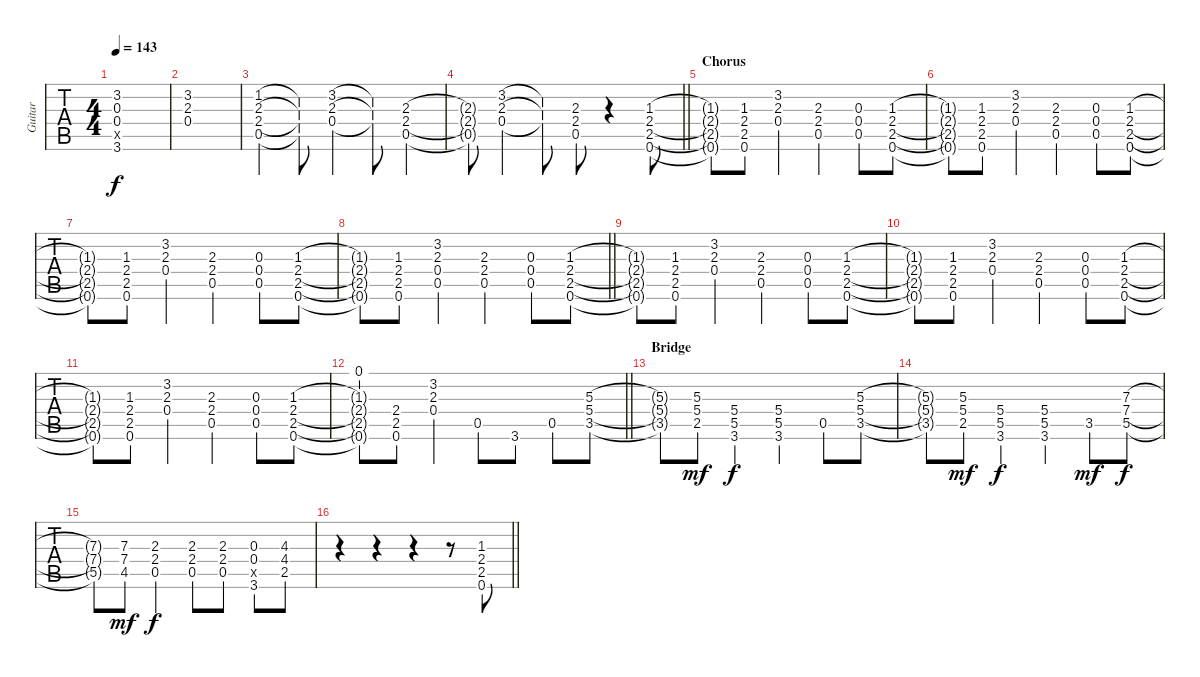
\track ("Guitar" "Guitar") {instrument distortionguitar}
\staff {tabs}
\tuning (F4 C4 Ab3 Eb3 Bb2 F2) {hide}
\ts (4 4)
\tempo 143
\clef g2
\ks c
(3.2 0.3 0.4 0.5{x} 3.6).1{dy f} |
(3.2 2.3 0.4).1 |
(1.2 2.3 2.4 0.5).4 (1.2{t} 2.3{t} 2.4{t} 0.5{t}).8 (3.2 2.3 0.4).4 (3.2{t} 2.3{t} 0.4{t}).8 (2.3 2.4 0.5).4 |
\barLineRight lightlight
(2.3{t} 2.4{t} 0.5{t}).8 (3.2 2.3 0.4).4 (3.2{t} 2.3{t} 0.4{t}).8 (2.3 2.4 0.5).8 r.4 (1.3 2.4 2.5 0.6).8 |
\section ("" "Chorus")
(1.3{t} 2.4{t} 2.5{t} 0.6{t}).8 (1.3 2.4 2.5 0.6).8 (3.2 2.3 0.4).4 (2.3 2.4 0.5).4 (0.3 0.4 0.5).8 (1.3 2.4 2.5 0.6).8 |
(1.3{t} 2.4{t} 2.5{t} 0.6{t}).8 (1.3 2.4 2.5 0.6).8 (3.2 2.3 0.4).4 (2.3 2.4 0.5).4 (0.3 0.4 0.5).8 (1.3 2.4 2.5 0.6).8 |
(1.3{t} 2.4{t} 2.5{t} 0.6{t}).8 (1.3 2.4 2.5 0.6).8 (3.2 2.3 0.4).4 (2.3 2.4 0.5).4 (0.3 0.4 0.5).8 (1.3 2.4 2.5 0.6).8 |
\barLineRight lightlight
(1.3{t} 2.4{t} 2.5{t} 0.6{t}).8 (1.3 2.4 2.5 0.6).8 (3.2 2.3 0.4 0.5).4 (2.3 2.4 0.5).4 (0.3 0.4 0.5).8 (1.3 2.4 2.5 0.6).8 |
(1.3{t} 2.4{t} 2.5{t} 0.6{t}).8 (1.3 2.4 2.5 0.6).8 (3.2 2.3 0.4).4 (2.3 2.4 0.5).4 (0.3 0.4 0.5).8 (1.3 2.4 2.5 0.6).8 |
(1.3{t} 2.4{t} 2.5{t} 0.6{t}).8 (1.3 2.4 2.5 0.6).8 (3.2 2.3 0.4).4 (2.3 2.4 0.5).4 (0.3 0.4 0.5).8 (1.3 2.4 2.5 0.6).8 |
(1.3{t} 2.4{t} 2.5{t} 0.6{t}).8 (1.3 2.4 2.5 0.6).8 (3.2 2.3 0.4).4 (2.3 2.4 0.5).4 (0.3 0.4 0.5).8 (1.3 2.4 2.5 0.6).8 |
\barLineRight lightlight
(0.1 1.3{t} 2.4{t} 2.5{t} 0.6{t}).8 (2.4 2.5 0.6).8 (3.2 2.3 0.4).4 0.5.8 3.6.8 0.5.8 (5.3 5.4 3.5).8 |
\section ("" "Bridge")
(5.3{t} 5.4{t} 3.5{t}).8 (5.3 5.4 2.5).8{dy mf} (5.4 5.5 3.6).4{dy f} (5.4 5.5 3.6).4 0.5.8 (5.3 5.4 3.5).8 |
(5.3{t} 5.4{t} 3.5{t}).8 (5.3 5.4 2.5).8{dy mf} (5.4 5.5 3.6).4{dy f} (5.4 5.5 3.6).4 3.5.8{dy mf} (7.3 7.4 5.5).8{dy f} |
(7.3{t} 7.4{t} 5.5{t}).8 (7.3 7.4 4.5).8{dy mf} (2.3 2.4 0.5).4{dy f} (2.3 2.4 0.5).8 (2.3 2.4 0.5).8 (0.3 0.4 0.5{x} 3.6).8 (4.3 4.4 2.5).8 |
\barLineRight lightlight
r.4 r.4 r.4 r.8 (1.3 2.4 2.5 0.6).8
